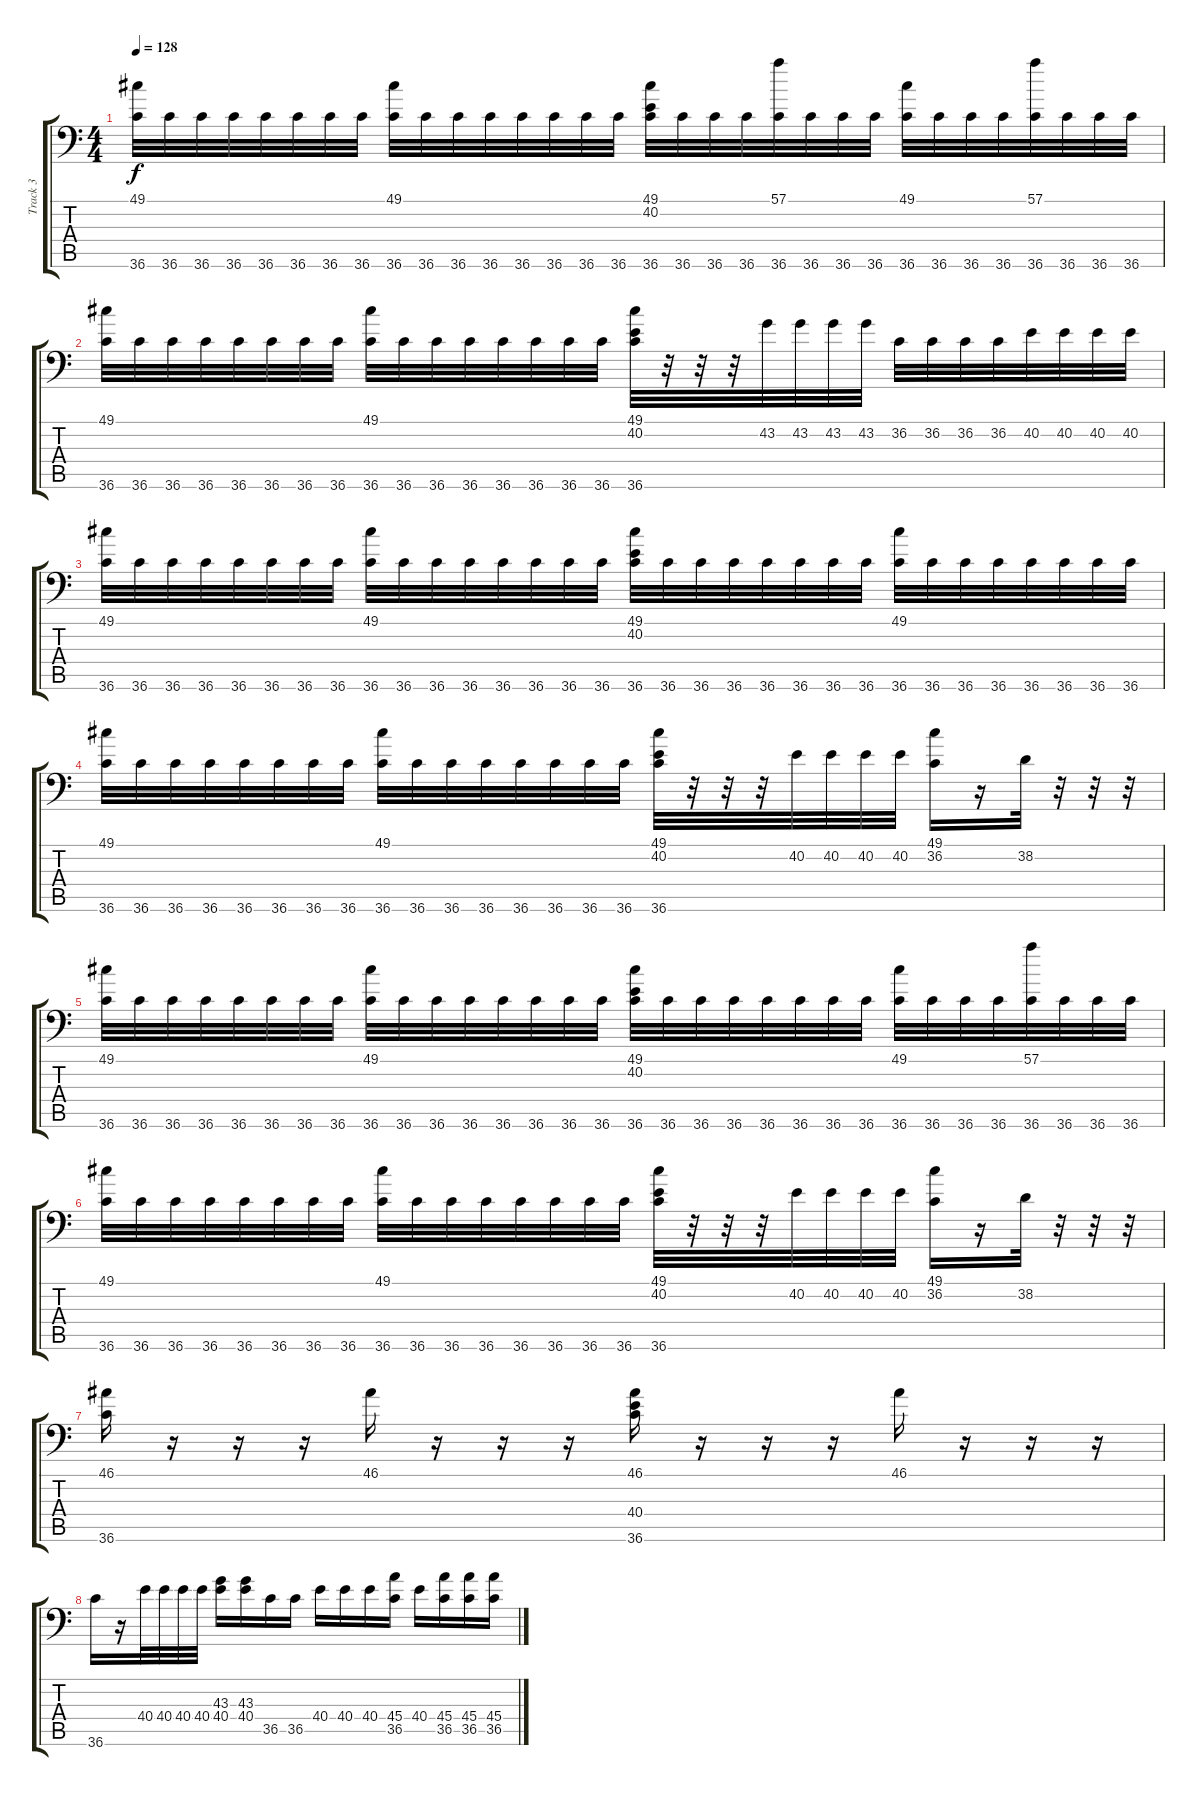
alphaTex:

\track ("Track 3" "Track 3") {instrument acousticgrandpiano}
\staff {score tabs}
\tuning (C-1 C-1 C-1 C-1 C-1 C-1) {hide}
\ts (4 4)
\tempo 128
\clef f4
\ks c
(49.1 36.6).32{dy f} 36.6.32 36.6.32 36.6.32 36.6.32 36.6.32 36.6.32 36.6.32 (49.1 36.6).32 36.6.32 36.6.32 36.6.32 36.6.32 36.6.32 36.6.32 36.6.32 (49.1 40.2 36.6).32 36.6.32 36.6.32 36.6.32 (57.1 36.6).32 36.6.32 36.6.32 36.6.32 (49.1 36.6).32 36.6.32 36.6.32 36.6.32 (57.1 36.6).32 36.6.32 36.6.32 36.6.32 |
(49.1 36.6).32 36.6.32 36.6.32 36.6.32 36.6.32 36.6.32 36.6.32 36.6.32 (49.1 36.6).32 36.6.32 36.6.32 36.6.32 36.6.32 36.6.32 36.6.32 36.6.32 (49.1 40.2 36.6).32 r.32 r.32 r.32 43.2.32 43.2.32 43.2.32 43.2.32 36.2.32 36.2.32 36.2.32 36.2.32 40.2.32 40.2.32 40.2.32 40.2.32 |
(49.1 36.6).32 36.6.32 36.6.32 36.6.32 36.6.32 36.6.32 36.6.32 36.6.32 (49.1 36.6).32 36.6.32 36.6.32 36.6.32 36.6.32 36.6.32 36.6.32 36.6.32 (49.1 40.2 36.6).32 36.6.32 36.6.32 36.6.32 36.6.32 36.6.32 36.6.32 36.6.32 (49.1 36.6).32 36.6.32 36.6.32 36.6.32 36.6.32 36.6.32 36.6.32 36.6.32 |
(49.1 36.6).32 36.6.32 36.6.32 36.6.32 36.6.32 36.6.32 36.6.32 36.6.32 (49.1 36.6).32 36.6.32 36.6.32 36.6.32 36.6.32 36.6.32 36.6.32 36.6.32 (49.1 40.2 36.6).32 r.32 r.32 r.32 40.2.32 40.2.32 40.2.32 40.2.32 (49.1 36.2).16 r.16 38.2.32 r.32 r.32 r.32 |
(49.1 36.6).32 36.6.32 36.6.32 36.6.32 36.6.32 36.6.32 36.6.32 36.6.32 (49.1 36.6).32 36.6.32 36.6.32 36.6.32 36.6.32 36.6.32 36.6.32 36.6.32 (49.1 40.2 36.6).32 36.6.32 36.6.32 36.6.32 36.6.32 36.6.32 36.6.32 36.6.32 (49.1 36.6).32 36.6.32 36.6.32 36.6.32 (57.1 36.6).32 36.6.32 36.6.32 36.6.32 |
(49.1 36.6).32 36.6.32 36.6.32 36.6.32 36.6.32 36.6.32 36.6.32 36.6.32 (49.1 36.6).32 36.6.32 36.6.32 36.6.32 36.6.32 36.6.32 36.6.32 36.6.32 (49.1 40.2 36.6).32 r.32 r.32 r.32 40.2.32 40.2.32 40.2.32 40.2.32 (49.1 36.2).16 r.16 38.2.32 r.32 r.32 r.32 |
(46.1 36.6).16 r.16 r.16 r.16 46.1.16 r.16 r.16 r.16 (46.1 40.4 36.6).16 r.16 r.16 r.16 46.1.16 r.16 r.16 r.16 |
36.6.16 r.16 40.4.32 40.4.32 40.4.32 40.4.32 (43.3 40.4).16 (43.3 40.4).16 36.5.16 36.5.16 40.4.16 40.4.16 40.4.16 (45.4 36.5).16 40.4.16 (45.4 36.5).16 (45.4 36.5).16 (45.4 36.5).16
